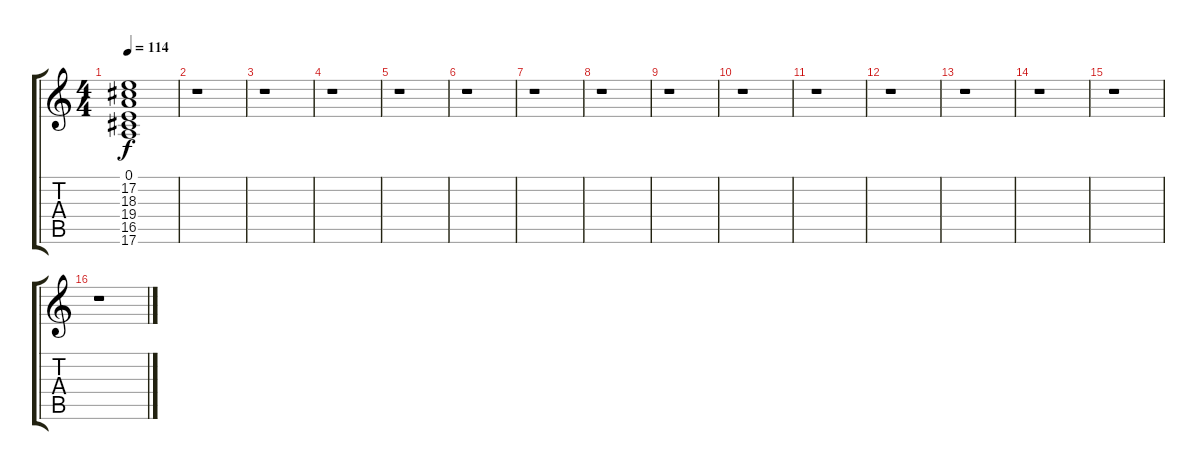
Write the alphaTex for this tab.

\track "" {instrument choiraahs}
\staff {score tabs}
\tuning (E4 B3 G3 D3 A2 E2) {hide}
\ts (4 4)
\tempo 114
\clef g2
\ks c
(0.1{t} 17.2{t} 18.3{t} 19.4{t} 16.5{t} 17.6{t}).1{dy f} |
r.1 |
r.1 |
r.1 |
r.1 |
r.1 |
r.1 |
r.1 |
r.1 |
r.1 |
r.1 |
r.1 |
r.1 |
r.1 |
r.1 |
r.1
